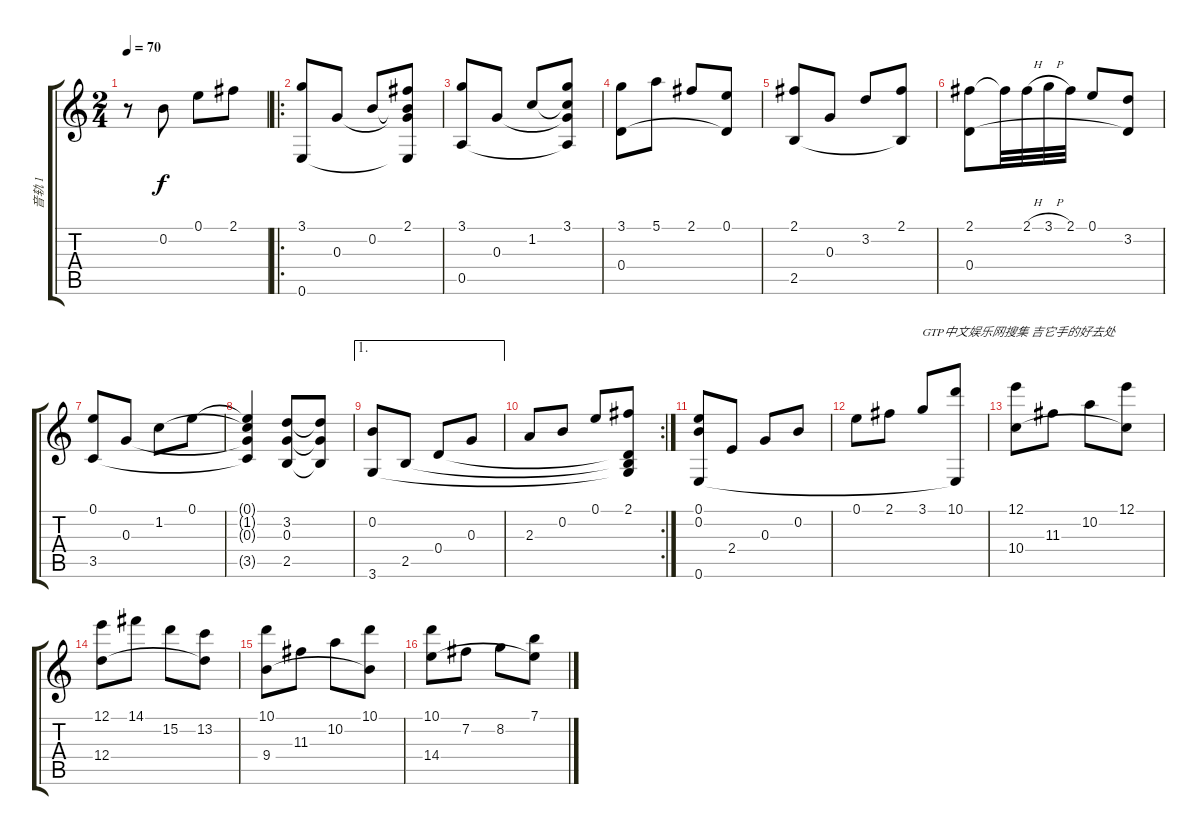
\track ("音轨 1" "音轨 1") {instrument acousticguitarnylon}
\staff {score tabs}
\tuning (E4 B3 G3 D3 A2 E2) {hide}
\ts (2 4)
\tempo 70
\clef g2
\ks c
r.8{dy f instrument acousticguitarnylon} 0.2.8 0.1.8 2.1.8 |
\ro
(3.1 0.6).8 0.3.8 0.2.8 (2.1 0.2{t} 0.3{t} 0.6{t}).8 |
(3.1 0.5).8 0.3.8 1.2.8 (3.1 1.2{t} 0.3{t} 0.5{t}).8 |
(3.1 0.4).8 5.1.8 2.1.8 (0.1 0.4{t}).8 |
(2.1 2.5).8 0.3.8 3.2.8 (2.1 2.5{t}).8 |
(2.1 0.4).8 2.1{t}.32 2.1{h}.32 3.1{h}.32 2.1.32 0.1.8 (3.2 0.4{t}).8 |
(0.1 3.5).8 0.3.8 1.2.8 0.1.8 |
(0.1{t} 1.2{t} 0.3{t} 3.5{t}).4 (3.2 0.3 2.5).8 (3.2{t} 0.3{t} 2.5{t}).8 |
\ae 1
(0.2 3.6).8 2.5.8 0.4.8 0.3.8 |
\rc 2
2.3.8 0.2.8 0.1.8 (2.1 0.4{t} 2.5{t} 3.6{t}).8 |
(0.1 0.2 0.6).8 2.4.8 0.3.8 0.2.8 |
0.1.8 2.1.8 3.1.8{txt "GTP中文娱乐网搜集 吉它手的好去处"} (10.1 0.6{t}).8 |
(12.1 10.4).8 11.3.8 10.2.8 (12.1 10.4{t}).8 |
(12.1 12.4).8 14.1.8 15.2.8 (13.2 12.4{t}).8 |
(10.1 9.4).8 11.3.8 10.2.8 (10.1 9.4{t}).8 |
(10.1 14.4).8 7.2.8 8.2.8 (7.1 14.4{t}).8
